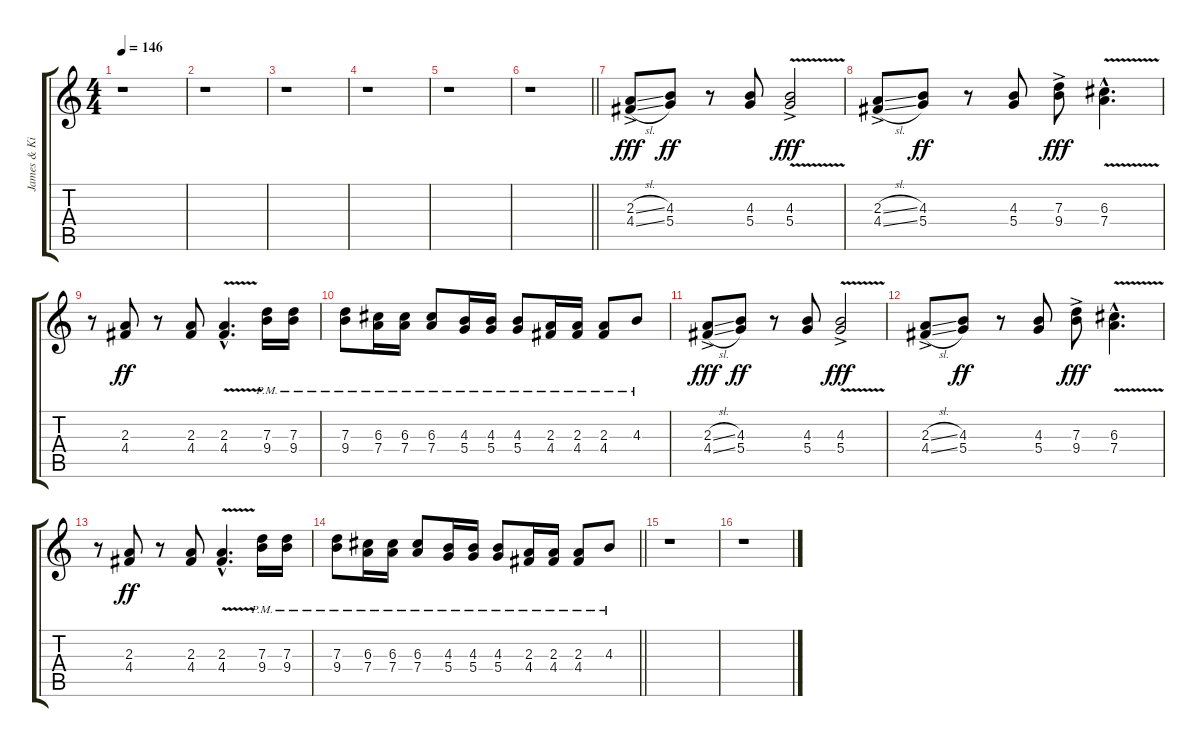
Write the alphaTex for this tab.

\track ("James & Kirk w/dist" "James & Ki") {instrument distortionguitar}
\staff {score tabs}
\tuning (E4 B3 G3 D3 A2 E2) {hide}
\ts (4 4)
\tempo 146
\clef g2
\ks c
r.1{dy ff} |
r.1 |
r.1 |
r.1 |
r.1 |
\barLineRight lightlight
r.1 |
(2.3{sl ac} 4.4{sl ac}).8{dy fff} (4.3 5.4).8{dy ff} r.8 (4.3 5.4).8 (4.3{v ac} 5.4{v ac}).2{dy fff} |
(2.3{sl ac} 4.4{sl ac}).8 (4.3 5.4).8{dy ff} r.8 (4.3 5.4).8 (7.3{ac} 9.4{ac}).8{dy fff} (6.3{v hac} 7.4{v hac}).4{d} |
r.8 (2.3 4.4).8{dy ff} r.8 (2.3 4.4).8 (2.3{v hac} 4.4{v hac}).4{d} (7.3{pm} 9.4{pm}).16 (7.3{pm} 9.4{pm}).16 |
(7.3{pm} 9.4{pm}).8 (6.3{pm} 7.4{pm}).16 (6.3{pm} 7.4{pm}).16 (6.3{pm} 7.4{pm}).8 (4.3{pm} 5.4{pm}).16 (4.3{pm} 5.4{pm}).16 (4.3{pm} 5.4{pm}).8 (2.3{pm} 4.4{pm}).16 (2.3{pm} 4.4{pm}).16 (2.3{pm} 4.4{pm}).8 4.3{pm}.8 |
(2.3{sl ac} 4.4{sl ac}).8{dy fff} (4.3 5.4).8{dy ff} r.8 (4.3 5.4).8 (4.3{v ac} 5.4{v ac}).2{dy fff} |
(2.3{sl ac} 4.4{sl ac}).8 (4.3 5.4).8{dy ff} r.8 (4.3 5.4).8 (7.3{ac} 9.4{ac}).8{dy fff} (6.3{v hac} 7.4{v hac}).4{d} |
r.8 (2.3 4.4).8{dy ff} r.8 (2.3 4.4).8 (2.3{v hac} 4.4{v hac}).4{d} (7.3{pm} 9.4{pm}).16 (7.3{pm} 9.4{pm}).16 |
\barLineRight lightlight
(7.3{pm} 9.4{pm}).8 (6.3{pm} 7.4{pm}).16 (6.3{pm} 7.4{pm}).16 (6.3{pm} 7.4{pm}).8 (4.3{pm} 5.4{pm}).16 (4.3{pm} 5.4{pm}).16 (4.3{pm} 5.4{pm}).8 (2.3{pm} 4.4{pm}).16 (2.3{pm} 4.4{pm}).16 (2.3{pm} 4.4{pm}).8 4.3{pm}.8 |
r.1 |
r.1
